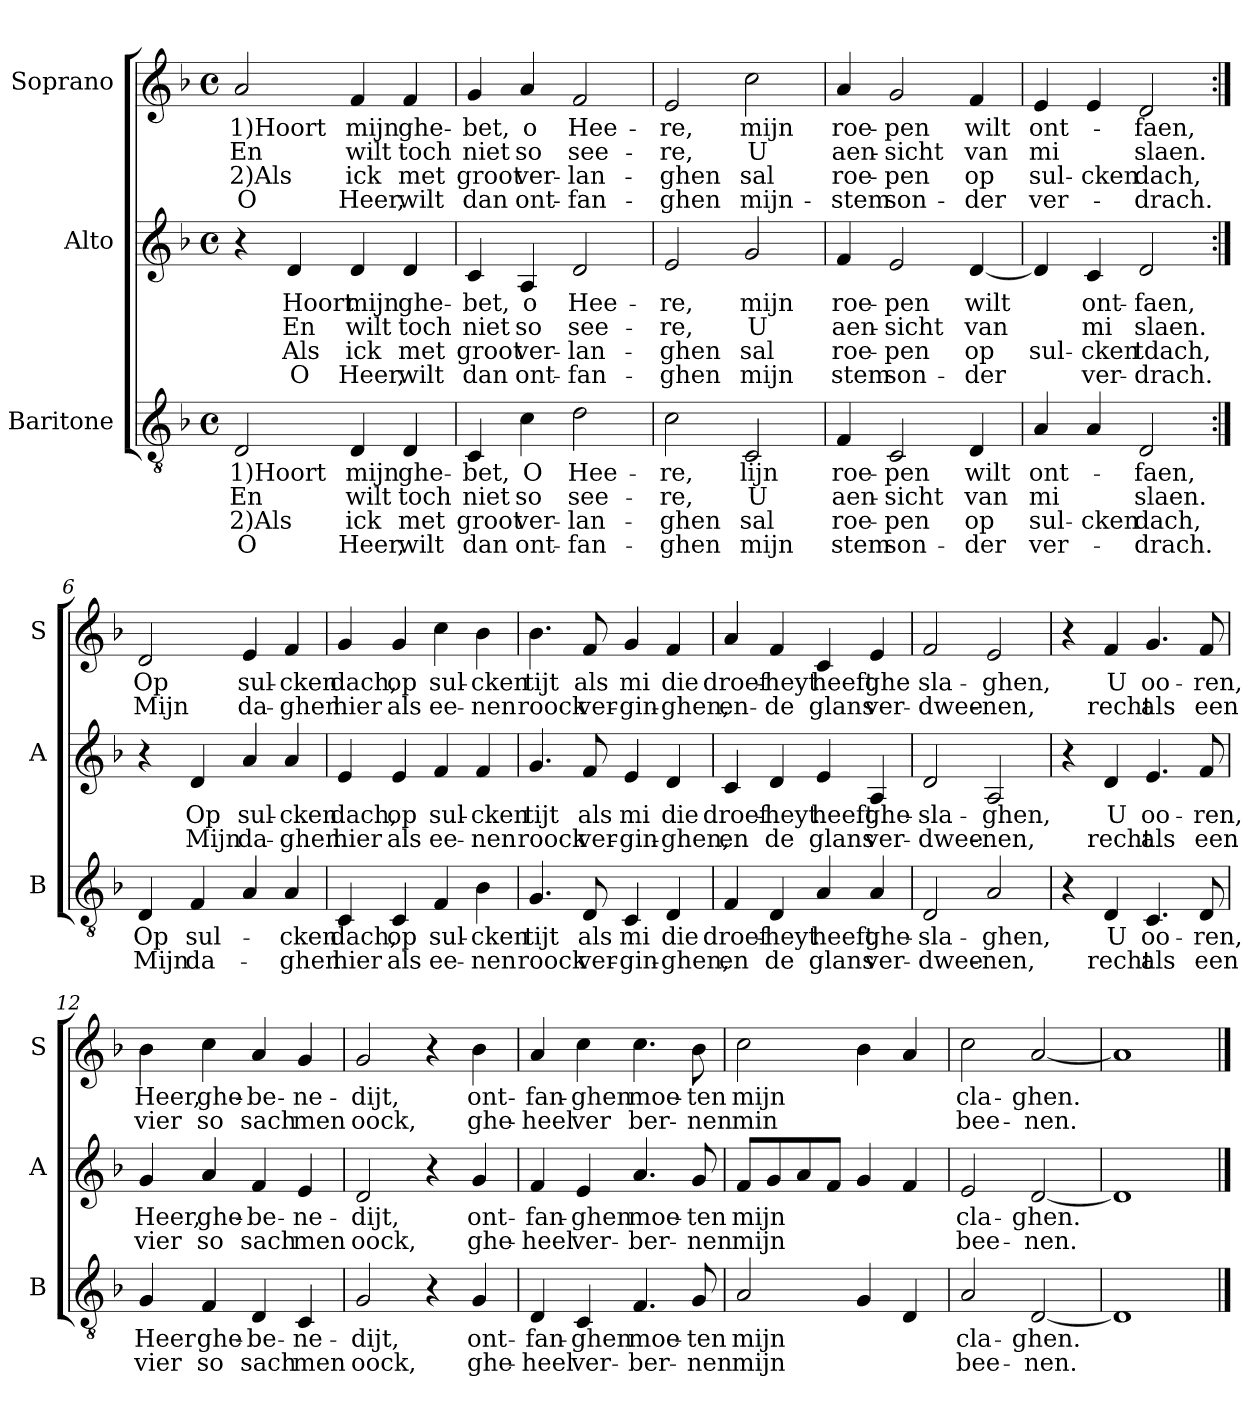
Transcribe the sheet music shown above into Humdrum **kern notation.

**kern	**text	**text	**text	**text	**kern	**text	**text	**text	**text	**kern	**text	**text	**text	**text
*part3	*part3	*part3	*part3	*part3	*part2	*part2	*part2	*part2	*part2	*part1	*part1	*part1	*part1	*part1
*staff3	*staff3	*staff3	*staff3	*staff3	*staff2	*staff2	*staff2	*staff2	*staff2	*staff1	*staff1	*staff1	*staff1	*staff1
*I"Baritone	*	*	*	*	*I"Alto	*	*	*	*	*I"Soprano	*	*	*	*
*I'B	*	*	*	*	*I'A	*	*	*	*	*I'S	*	*	*	*
*clefGv2	*	*	*	*	*clefG2	*	*	*	*	*clefG2	*	*	*	*
*k[b-]	*	*	*	*	*k[b-]	*	*	*	*	*k[b-]	*	*	*	*
*F:	*	*	*	*	*F:	*	*	*	*	*F:	*	*	*	*
*M4/4	*	*	*	*	*M4/4	*	*	*	*	*M4/4	*	*	*	*
*met(c)	*	*	*	*	*met(c)	*	*	*	*	*met(c)	*	*	*	*
=1	=1	=1	=1	=1	=1	=1	=1	=1	=1	=1	=1	=1	=1	=1
!	!LO:LY:b	!LO:LY:b	!LO:LY:b	!LO:LY:b	!	!LO:LY:b	!	!LO:LY:b	!	!	!LO:LY:b	!LO:LY:b	!LO:LY:b	!LO:LY:b
2D/	1)Hoort	En	2)Als	O	4r	1)	.	2)	.	2a/	1)Hoort	En	2)Als	O
!	!	!	!	!	!	!LO:LY:b	!LO:LY:b	!LO:LY:b	!LO:LY:b	!	!	!	!	!
.	.	.	.	.	4d/	Hoort	En	Als	O	.	.	.	.	.
!	!LO:LY:b	!LO:LY:b	!LO:LY:b	!LO:LY:b	!	!LO:LY:b	!LO:LY:b	!LO:LY:b	!LO:LY:b	!	!LO:LY:b	!LO:LY:b	!LO:LY:b	!LO:LY:b
4D/	mijn	wilt	ick	Heer,	4d/	mijn	wilt	ick	Heer,	4f/	mijn	wilt	ick	Heer,
!	!LO:LY:b	!LO:LY:b	!LO:LY:b	!LO:LY:b	!	!LO:LY:b	!LO:LY:b	!LO:LY:b	!LO:LY:b	!	!LO:LY:b	!LO:LY:b	!LO:LY:b	!LO:LY:b
4D/	ghe-	toch	met	wilt	4d/	ghe-	toch	met	wilt	4f/	ghe-	toch	met	wilt
=2	=2	=2	=2	=2	=2	=2	=2	=2	=2	=2	=2	=2	=2	=2
!	!LO:LY:b	!LO:LY:b	!LO:LY:b	!LO:LY:b	!	!LO:LY:b	!LO:LY:b	!LO:LY:b	!LO:LY:b	!	!LO:LY:b	!LO:LY:b	!LO:LY:b	!LO:LY:b
4C/	-bet,	niet	groot	dan	4c/	-bet,	niet	groot	dan	4g/	-bet,	niet	groot	dan
!	!LO:LY:b	!LO:LY:b	!LO:LY:b	!LO:LY:b	!	!LO:LY:b	!LO:LY:b	!LO:LY:b	!LO:LY:b	!	!LO:LY:b	!LO:LY:b	!LO:LY:b	!LO:LY:b
4c\	O	so	ver-	ont-	4A/	o	so	ver-	ont-	4a/	o	so	ver-	ont-
!	!LO:LY:b	!LO:LY:b	!LO:LY:b	!LO:LY:b	!	!LO:LY:b	!LO:LY:b	!LO:LY:b	!LO:LY:b	!	!LO:LY:b	!LO:LY:b	!LO:LY:b	!LO:LY:b
2d\	Hee-	see-	-lan-	-fan-	2d/	Hee-	see-	-lan-	-fan-	2f/	Hee-	see-	-lan-	-fan-
=3	=3	=3	=3	=3	=3	=3	=3	=3	=3	=3	=3	=3	=3	=3
!	!LO:LY:b	!LO:LY:b	!LO:LY:b	!LO:LY:b	!	!LO:LY:b	!LO:LY:b	!LO:LY:b	!LO:LY:b	!	!LO:LY:b	!LO:LY:b	!LO:LY:b	!LO:LY:b
2c\	-re,	-re,	-ghen	-ghen	2e/	-re,	-re,	-ghen	-ghen	2e/	-re,	-re,	-ghen	-ghen
!	!LO:LY:b	!LO:LY:b	!LO:LY:b	!LO:LY:b	!	!LO:LY:b	!LO:LY:b	!LO:LY:b	!LO:LY:b	!	!LO:LY:b	!LO:LY:b	!LO:LY:b	!LO:LY:b
2C/	lijn	U	sal	mijn	2g/	mijn	U	sal	mijn	2cc\	mijn	U	sal	mijn-
=4	=4	=4	=4	=4	=4	=4	=4	=4	=4	=4	=4	=4	=4	=4
!	!LO:LY:b	!LO:LY:b	!LO:LY:b	!LO:LY:b	!	!LO:LY:b	!LO:LY:b	!LO:LY:b	!LO:LY:b	!	!LO:LY:b	!LO:LY:b	!LO:LY:b	!LO:LY:b
4F/	roe-	aen-	roe-	stem	4f/	roe-	aen-	roe-	stem	4a/	roe-	aen-	roe-	-stem
!	!LO:LY:b	!LO:LY:b	!LO:LY:b	!LO:LY:b	!	!LO:LY:b	!LO:LY:b	!LO:LY:b	!LO:LY:b	!	!LO:LY:b	!LO:LY:b	!LO:LY:b	!LO:LY:b
2C/	-pen	-sicht	-pen	son-	2e/	-pen	-sicht	-pen	son-	2g/	-pen	-sicht	-pen	son-
!	!LO:LY:b	!LO:LY:b	!LO:LY:b	!LO:LY:b	!	!LO:LY:b	!LO:LY:b	!LO:LY:b	!LO:LY:b	!	!LO:LY:b	!LO:LY:b	!LO:LY:b	!LO:LY:b
4D/	wilt	van	op	-der	[4d/	wilt	van	op	-der	4f/	wilt	van	op	-der
=5	=5	=5	=5	=5	=5	=5	=5	=5	=5	=5	=5	=5	=5	=5
!	!LO:LY:b	!LO:LY:b	!LO:LY:b	!LO:LY:b	!	!	!	!LO:LY:b	!	!	!LO:LY:b	!LO:LY:b	!LO:LY:b	!LO:LY:b
4A/	ont-	mi	sul-	ver-	4d/]	.	.	sul-	.	4e/	ont-	mi	sul-	ver-
!	!	!	!LO:LY:b	!	!	!LO:LY:b	!LO:LY:b	!LO:LY:b	!LO:LY:b	!	!	!	!LO:LY:b	!
4A/	.	.	-cken	.	4c/	ont-	mi	-cken	ver-	4e/	.	.	-cken	.
!	!LO:LY:b	!LO:LY:b	!LO:LY:b	!LO:LY:b	!	!LO:LY:b	!LO:LY:b	!LO:LY:b	!LO:LY:b	!	!LO:LY:b	!LO:LY:b	!LO:LY:b	!LO:LY:b
2D/	-faen,	slaen.	dach,	-drach.	2d/	-faen,	slaen.	tdach,	-drach.	2d/	-faen,	slaen.	dach,	-drach.
!!LO:LB:g=z
=6:|!	=6:|!	=6:|!	=6:|!	=6:|!	=6:|!	=6:|!	=6:|!	=6:|!	=6:|!	=6:|!	=6:|!	=6:|!	=6:|!	=6:|!
!	!LO:LY:b	!LO:LY:b	!	!	!	!	!	!	!	!	!LO:LY:b	!LO:LY:b	!	!
4D/	Op	Mijn	.	.	4r	.	.	.	.	2d/	Op	Mijn	.	.
!	!LO:LY:b	!LO:LY:b	!	!	!	!LO:LY:b	!LO:LY:b	!	!	!	!	!	!	!
4F/	sul-	da-	.	.	4d/	Op	Mijn	.	.	.	.	.	.	.
!	!	!	!	!	!	!LO:LY:b	!LO:LY:b	!	!	!	!LO:LY:b	!LO:LY:b	!	!
4A/	.	.	.	.	4a/	sul-	da-	.	.	4e/	sul-	da-	.	.
!	!LO:LY:b	!LO:LY:b	!	!	!	!LO:LY:b	!LO:LY:b	!	!	!	!LO:LY:b	!LO:LY:b	!	!
4A/	-cken	-ghen	.	.	4a/	-cken	-ghen	.	.	4f/	-cken	-ghen	.	.
=7	=7	=7	=7	=7	=7	=7	=7	=7	=7	=7	=7	=7	=7	=7
!	!LO:LY:b	!LO:LY:b	!	!	!	!LO:LY:b	!LO:LY:b	!	!	!	!LO:LY:b	!LO:LY:b	!	!
4C/	dach,	hier	.	.	4e/	dach,	hier	.	.	4g/	dach,	hier	.	.
!	!LO:LY:b	!LO:LY:b	!	!	!	!LO:LY:b	!LO:LY:b	!	!	!	!LO:LY:b	!LO:LY:b	!	!
4C/	op	als	.	.	4e/	op	als	.	.	4g/	op	als	.	.
!	!LO:LY:b	!LO:LY:b	!	!	!	!LO:LY:b	!LO:LY:b	!	!	!	!LO:LY:b	!LO:LY:b	!	!
4F/	sul-	ee-	.	.	4f/	sul-	ee-	.	.	4cc\	sul-	ee-	.	.
!	!LO:LY:b	!LO:LY:b	!	!	!	!LO:LY:b	!LO:LY:b	!	!	!	!LO:LY:b	!LO:LY:b	!	!
4B-\	-cken	-nen	.	.	4f/	-cken	-nen	.	.	4b-\	-cken	-nen	.	.
=8	=8	=8	=8	=8	=8	=8	=8	=8	=8	=8	=8	=8	=8	=8
!	!LO:LY:b	!LO:LY:b	!	!	!	!LO:LY:b	!LO:LY:b	!	!	!	!LO:LY:b	!LO:LY:b	!	!
4.G/	tijt	roock	.	.	4.g/	tijt	roock	.	.	4.b-\	tijt	roock	.	.
!	!LO:LY:b	!LO:LY:b	!	!	!	!LO:LY:b	!LO:LY:b	!	!	!	!LO:LY:b	!LO:LY:b	!	!
8D/	als	ver-	.	.	8f/	als	ver-	.	.	8f/	als	ver-	.	.
!	!LO:LY:b	!LO:LY:b	!	!	!	!LO:LY:b	!LO:LY:b	!	!	!	!LO:LY:b	!LO:LY:b	!	!
4C/	mi	-gin-	.	.	4e/	mi	-gin-	.	.	4g/	mi	-gin-	.	.
!	!LO:LY:b	!LO:LY:b	!	!	!	!LO:LY:b	!LO:LY:b	!	!	!	!LO:LY:b	!LO:LY:b	!	!
4D/	die	-ghen,	.	.	4d/	die	-ghen,	.	.	4f/	die	-ghen,	.	.
=9	=9	=9	=9	=9	=9	=9	=9	=9	=9	=9	=9	=9	=9	=9
!	!LO:LY:b	!LO:LY:b	!	!	!	!LO:LY:b	!LO:LY:b	!	!	!	!LO:LY:b	!LO:LY:b	!	!
4F/	droef-	en	.	.	4c/	droef-	en	.	.	4a/	droef-	en-	.	.
!	!LO:LY:b	!LO:LY:b	!	!	!	!LO:LY:b	!LO:LY:b	!	!	!	!LO:LY:b	!LO:LY:b	!	!
4D/	-heyt	de	.	.	4d/	-heyt	de	.	.	4f/	-heyt	-de	.	.
!	!LO:LY:b	!LO:LY:b	!	!	!	!LO:LY:b	!LO:LY:b	!	!	!	!LO:LY:b	!LO:LY:b	!	!
4A/	heeft	glans	.	.	4e/	heeft	glans	.	.	4c/	heeft	glans	.	.
!	!LO:LY:b	!LO:LY:b	!	!	!	!LO:LY:b	!LO:LY:b	!	!	!	!LO:LY:b	!LO:LY:b	!	!
4A/	ghe-	ver-	.	.	4A/	ghe-	ver-	.	.	4e/	ghe	ver-	.	.
!!LO:PB:g=z
=10	=10	=10	=10	=10	=10	=10	=10	=10	=10	=10	=10	=10	=10	=10
!	!LO:LY:b	!LO:LY:b	!	!	!	!LO:LY:b	!LO:LY:b	!	!	!	!LO:LY:b	!LO:LY:b	!	!
2D/	-sla-	-dwee-	.	.	2d/	-sla-	-dwee-	.	.	2f/	sla-	-dwee-	.	.
!	!LO:LY:b	!LO:LY:b	!	!	!	!LO:LY:b	!LO:LY:b	!	!	!	!LO:LY:b	!LO:LY:b	!	!
2A/	-ghen,	-nen,	.	.	2A/	-ghen,	-nen,	.	.	2e/	-ghen,	-nen,	.	.
=11	=11	=11	=11	=11	=11	=11	=11	=11	=11	=11	=11	=11	=11	=11
4r	.	.	.	.	4r	.	.	.	.	4r	.	.	.	.
!	!LO:LY:b	!LO:LY:b	!	!	!	!LO:LY:b	!LO:LY:b	!	!	!	!LO:LY:b	!LO:LY:b	!	!
4D/	U	recht	.	.	4d/	U	recht	.	.	4f/	U	recht	.	.
!	!LO:LY:b	!LO:LY:b	!	!	!	!LO:LY:b	!LO:LY:b	!	!	!	!LO:LY:b	!LO:LY:b	!	!
4.C/	oo-	als	.	.	4.e/	oo-	als	.	.	4.g/	oo-	als	.	.
!	!LO:LY:b	!LO:LY:b	!	!	!	!LO:LY:b	!LO:LY:b	!	!	!	!LO:LY:b	!LO:LY:b	!	!
8D/	-ren,	een	.	.	8f/	-ren,	een	.	.	8f/	-ren,	een	.	.
=12	=12	=12	=12	=12	=12	=12	=12	=12	=12	=12	=12	=12	=12	=12
!	!LO:LY:b	!LO:LY:b	!	!	!	!LO:LY:b	!LO:LY:b	!	!	!	!LO:LY:b	!LO:LY:b	!	!
4G/	Heer	vier	.	.	4g/	Heer,	vier	.	.	4b-\	Heer,	vier	.	.
!	!LO:LY:b	!LO:LY:b	!	!	!	!LO:LY:b	!LO:LY:b	!	!	!	!LO:LY:b	!LO:LY:b	!	!
4F/	ghe-	so	.	.	4a/	ghe-	so	.	.	4cc\	ghe-	so	.	.
!	!LO:LY:b	!LO:LY:b	!	!	!	!LO:LY:b	!LO:LY:b	!	!	!	!LO:LY:b	!LO:LY:b	!	!
4D/	-be-	sach	.	.	4f/	-be-	sach	.	.	4a/	-be-	sach	.	.
!	!LO:LY:b	!LO:LY:b	!	!	!	!LO:LY:b	!LO:LY:b	!	!	!	!LO:LY:b	!LO:LY:b	!	!
4C/	-ne-	men	.	.	4e/	-ne-	men	.	.	4g/	-ne-	men	.	.
=13	=13	=13	=13	=13	=13	=13	=13	=13	=13	=13	=13	=13	=13	=13
!	!LO:LY:b	!LO:LY:b	!	!	!	!LO:LY:b	!LO:LY:b	!	!	!	!LO:LY:b	!LO:LY:b	!	!
2G/	-dijt,	oock,	.	.	2d/	-dijt,	oock,	.	.	2g/	-dijt,	oock,	.	.
4r	.	.	.	.	4r	.	.	.	.	4r	.	.	.	.
!	!LO:LY:b	!LO:LY:b	!	!	!	!LO:LY:b	!LO:LY:b	!	!	!	!LO:LY:b	!LO:LY:b	!	!
4G/	ont-	ghe-	.	.	4g/	ont-	ghe-	.	.	4b-\	ont-	ghe-	.	.
!!LO:LB:g=z
=14	=14	=14	=14	=14	=14	=14	=14	=14	=14	=14	=14	=14	=14	=14
!	!LO:LY:b	!LO:LY:b	!	!	!	!LO:LY:b	!LO:LY:b	!	!	!	!LO:LY:b	!LO:LY:b	!	!
4D/	-fan-	-heel	.	.	4f/	-fan-	-heel	.	.	4a/	-fan-	-heel	.	.
!	!LO:LY:b	!LO:LY:b	!	!	!	!LO:LY:b	!LO:LY:b	!	!	!	!LO:LY:b	!LO:LY:b	!	!
4C/	-ghen	ver-	.	.	4e/	-ghen	ver-	.	.	4cc\	-ghen	ver	.	.
!	!LO:LY:b	!LO:LY:b	!	!	!	!LO:LY:b	!LO:LY:b	!	!	!	!LO:LY:b	!LO:LY:b	!	!
4.F/	moe-	-ber-	.	.	4.a/	moe-	-ber-	.	.	4.cc\	moe-	ber-	.	.
!	!LO:LY:b	!LO:LY:b	!	!	!	!LO:LY:b	!LO:LY:b	!	!	!	!LO:LY:b	!LO:LY:b	!	!
8G/	-ten	-nen	.	.	8g/	-ten	-nen	.	.	8b-\	-ten	-nen	.	.
=15	=15	=15	=15	=15	=15	=15	=15	=15	=15	=15	=15	=15	=15	=15
!	!LO:LY:b	!LO:LY:b	!	!	!	!LO:LY:b	!LO:LY:b	!	!	!	!LO:LY:b	!LO:LY:b	!	!
2A/	mijn	mijn	.	.	8f/L	mijn	mijn	.	.	2cc\	mijn	min	.	.
.	.	.	.	.	8g/	.	.	.	.	.	.	.	.	.
.	.	.	.	.	8a/	.	.	.	.	.	.	.	.	.
.	.	.	.	.	8f/J	.	.	.	.	.	.	.	.	.
4G/	.	.	.	.	4g/	.	.	.	.	4b-\	.	.	.	.
4D/	.	.	.	.	4f/	.	.	.	.	4a/	.	.	.	.
=16	=16	=16	=16	=16	=16	=16	=16	=16	=16	=16	=16	=16	=16	=16
!	!LO:LY:b	!LO:LY:b	!	!	!	!LO:LY:b	!LO:LY:b	!	!	!	!LO:LY:b	!LO:LY:b	!	!
2A/	cla-	bee-	.	.	2e/	cla-	bee-	.	.	2cc\	cla-	bee-	.	.
!	!LO:LY:b	!LO:LY:b	!	!	!	!LO:LY:b	!LO:LY:b	!	!	!	!LO:LY:b	!LO:LY:b	!	!
[2D/	-ghen.	-nen.	.	.	[2d/	-ghen.	-nen.	.	.	[2a/	-ghen.	-nen.	.	.
=17	=17	=17	=17	=17	=17	=17	=17	=17	=17	=17	=17	=17	=17	=17
1D]	.	.	.	.	1d]	.	.	.	.	1a]	.	.	.	.
==	==	==	==	==	==	==	==	==	==	==	==	==	==	==
*-	*-	*-	*-	*-	*-	*-	*-	*-	*-	*-	*-	*-	*-	*-
